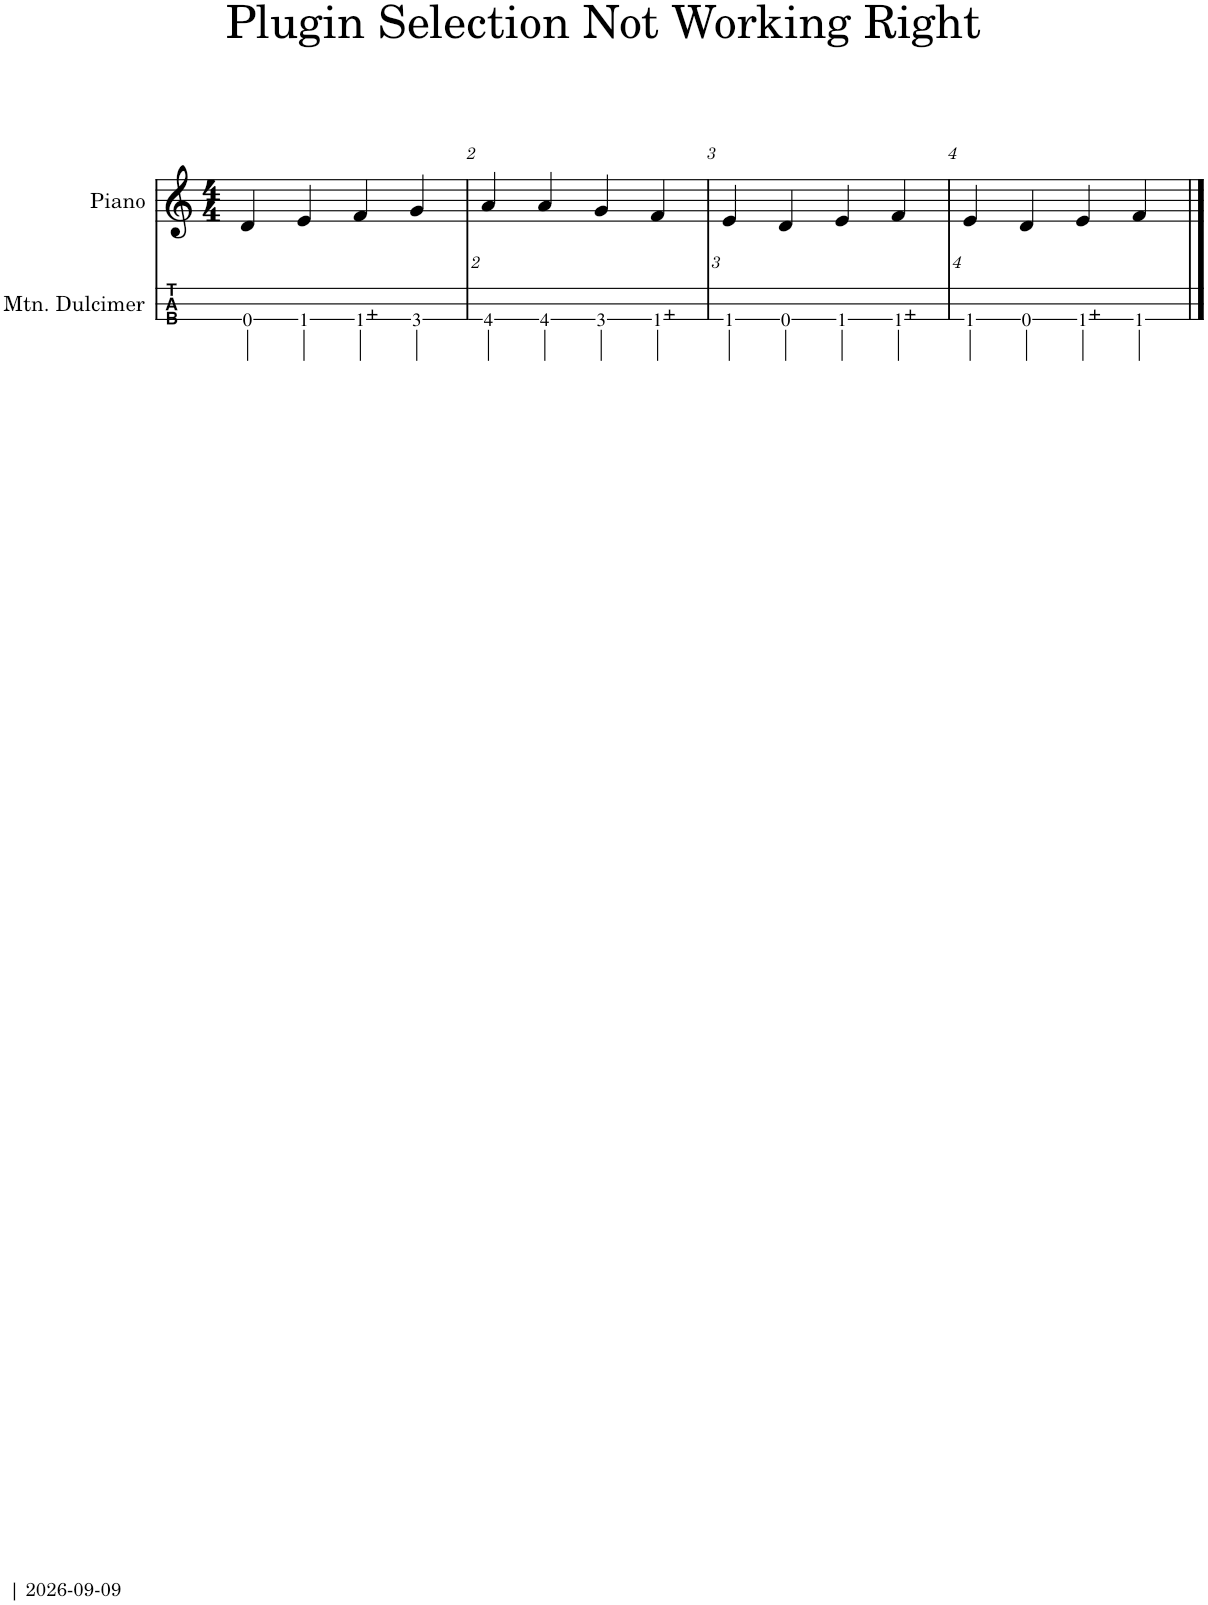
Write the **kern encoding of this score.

**kern	**kern
*part2	*part1
*staff2	*staff1
*I"Mtn. Dulcimer	*I"Piano
*I'Mtn. Dc.	*I'Pno.
*stria3	*
*	*clefG2
*k[]	*k[]
*M4/4	*M4/4
=1	=1
4d\	4d/
4e-\	4e/
!LO:TX:a:t=+	!
4e-\	4f/
4f\	4g/
=2	=2
4f#\	4a/
4f#\	4a/
4f\	4g/
!LO:TX:a:t=+	!
4e-\	4f/
=3	=3
4e-\	4e/
4d\	4d/
4e-\	4e/
!LO:TX:a:t=+	!
4e-\	4f/
=4	=4
4e-\	4e/
4d\	4d/
!LO:TX:a:t=+	!
4e-\	4e/
4e-\	4f/
==	==
*-	*-
